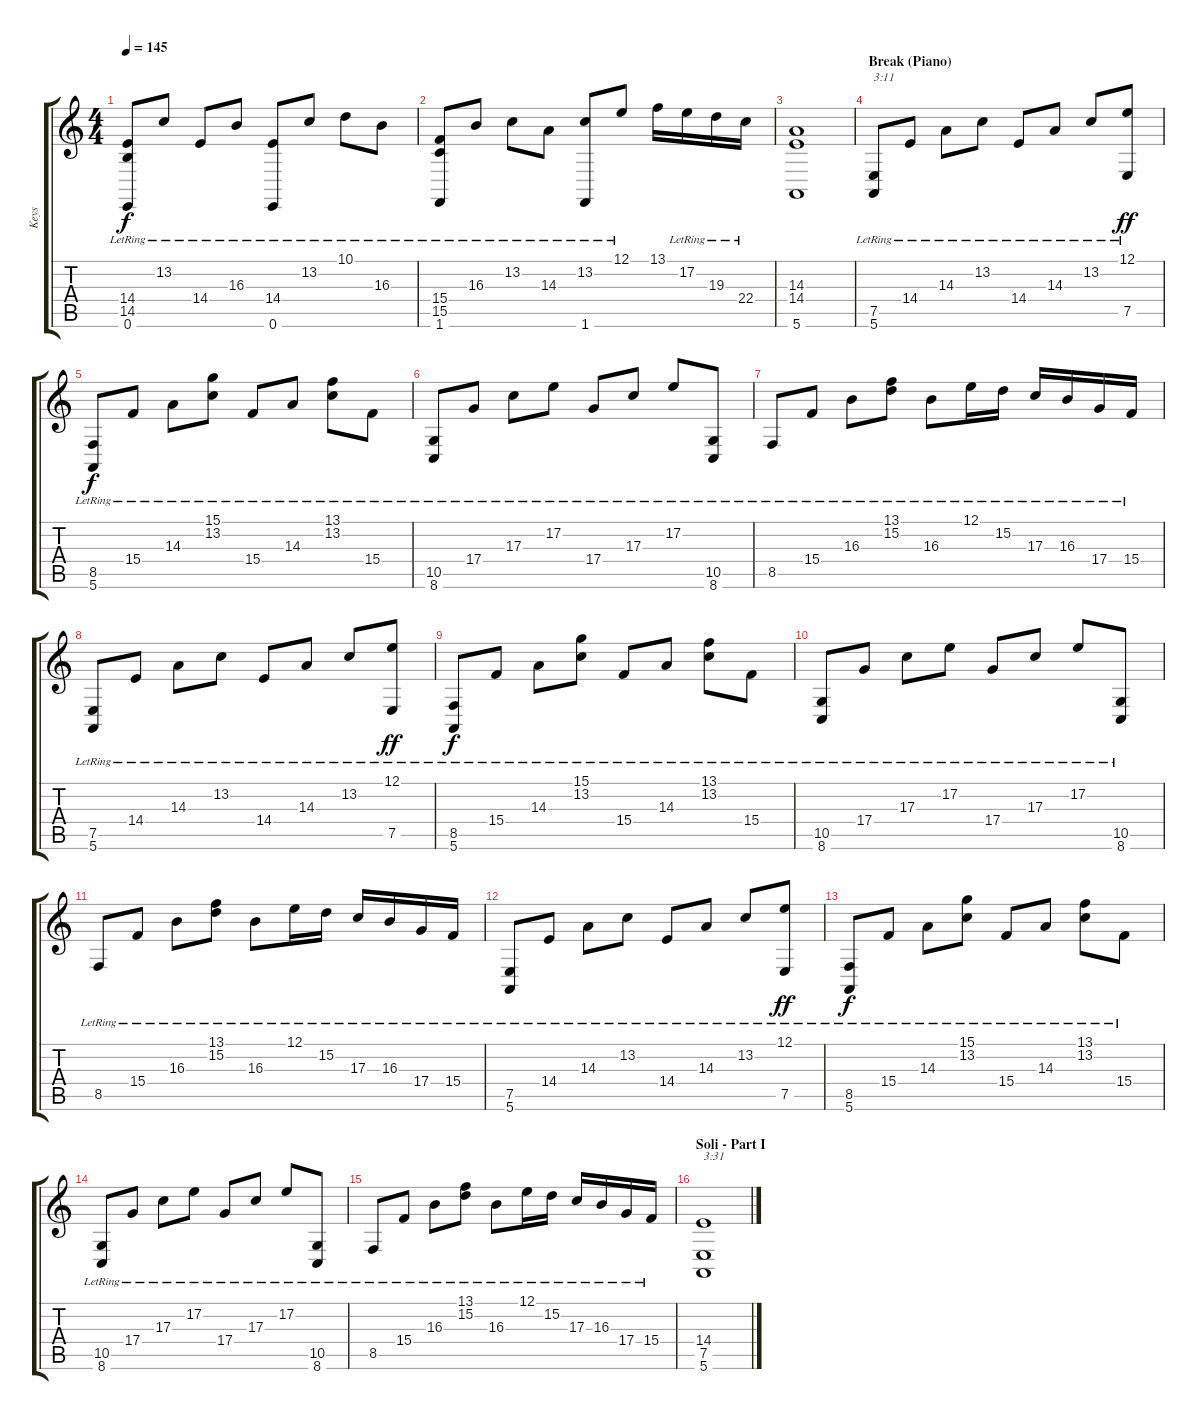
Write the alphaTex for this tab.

\track ("Keys" "Keys") {instrument acousticgrandpiano}
\staff {score tabs}
\tuning (E4 B3 G3 D3 A2 E2) {hide}
\ts (4 4)
\tempo 145
\clef g2
\ks c
(14.4{lr} 14.5{lr} 0.6{lr}).8{dy f} 13.2{lr}.8 14.4{lr}.8 16.3{lr}.8 (14.4{lr} 0.6{lr}).8 13.2{lr}.8 10.1{lr}.8 16.3{lr}.8 |
(15.4{lr} 15.5{lr} 1.6{lr}).8 16.3{lr}.8 13.2{lr}.8 14.3{lr}.8 (13.2{lr} 1.6{lr}).8 12.1{lr}.8 13.1.16 17.2{lr}.16 19.3{lr}.16 22.4{lr}.16 |
(14.3 14.4 5.6).1 |
\section ("" "Break (Piano)")
(7.5{lr} 5.6{lr}).8{txt "3:11"} 14.4{lr}.8 14.3{lr}.8 13.2{lr}.8 14.4{lr}.8 14.3{lr}.8 13.2{lr}.8 (12.1{lr} 7.5{lr}).8{dy ff} |
(8.5{lr} 5.6{lr}).8{dy f} 15.4{lr}.8 14.3{lr}.8 (15.1{lr} 13.2{lr}).8 15.4{lr}.8 14.3{lr}.8 (13.1{lr} 13.2{lr}).8 15.4{lr}.8 |
(10.5{lr} 8.6{lr}).8 17.4{lr}.8 17.3{lr}.8 17.2{lr}.8 17.4{lr}.8 17.3{lr}.8 17.2{lr}.8 (10.5 8.6{lr}).8 |
8.5{lr}.8 15.4{lr}.8 16.3{lr}.8 (13.1{lr} 15.2{lr}).8 16.3{lr}.8 12.1{lr}.16 15.2{lr}.16 17.3{lr}.16 16.3{lr}.16 17.4{lr}.16 15.4{lr}.16 |
(7.5{lr} 5.6{lr}).8 14.4{lr}.8 14.3{lr}.8 13.2{lr}.8 14.4{lr}.8 14.3{lr}.8 13.2{lr}.8 (12.1{lr} 7.5{lr}).8{dy ff} |
(8.5{lr} 5.6{lr}).8{dy f} 15.4{lr}.8 14.3{lr}.8 (15.1{lr} 13.2{lr}).8 15.4{lr}.8 14.3{lr}.8 (13.1{lr} 13.2{lr}).8 15.4{lr}.8 |
(10.5{lr} 8.6{lr}).8 17.4{lr}.8 17.3{lr}.8 17.2{lr}.8 17.4{lr}.8 17.3{lr}.8 17.2{lr}.8 (10.5 8.6{lr}).8 |
8.5{lr}.8 15.4{lr}.8 16.3{lr}.8 (13.1{lr} 15.2{lr}).8 16.3{lr}.8 12.1{lr}.16 15.2{lr}.16 17.3{lr}.16 16.3{lr}.16 17.4{lr}.16 15.4{lr}.16 |
(7.5{lr} 5.6{lr}).8 14.4{lr}.8 14.3{lr}.8 13.2{lr}.8 14.4{lr}.8 14.3{lr}.8 13.2{lr}.8 (12.1{lr} 7.5{lr}).8{dy ff} |
(8.5{lr} 5.6{lr}).8{dy f} 15.4{lr}.8 14.3{lr}.8 (15.1{lr} 13.2{lr}).8 15.4{lr}.8 14.3{lr}.8 (13.1{lr} 13.2{lr}).8 15.4{lr}.8 |
(10.5{lr} 8.6{lr}).8 17.4{lr}.8 17.3{lr}.8 17.2{lr}.8 17.4{lr}.8 17.3{lr}.8 17.2{lr}.8 (10.5 8.6{lr}).8 |
8.5{lr}.8 15.4{lr}.8 16.3{lr}.8 (13.1{lr} 15.2{lr}).8 16.3{lr}.8 12.1{lr}.16 15.2{lr}.16 17.3{lr}.16 16.3{lr}.16 17.4{lr}.16 15.4{lr}.16 |
\section ("" "Soli - Part I")
(14.4 7.5 5.6).1{txt "3:31"}
